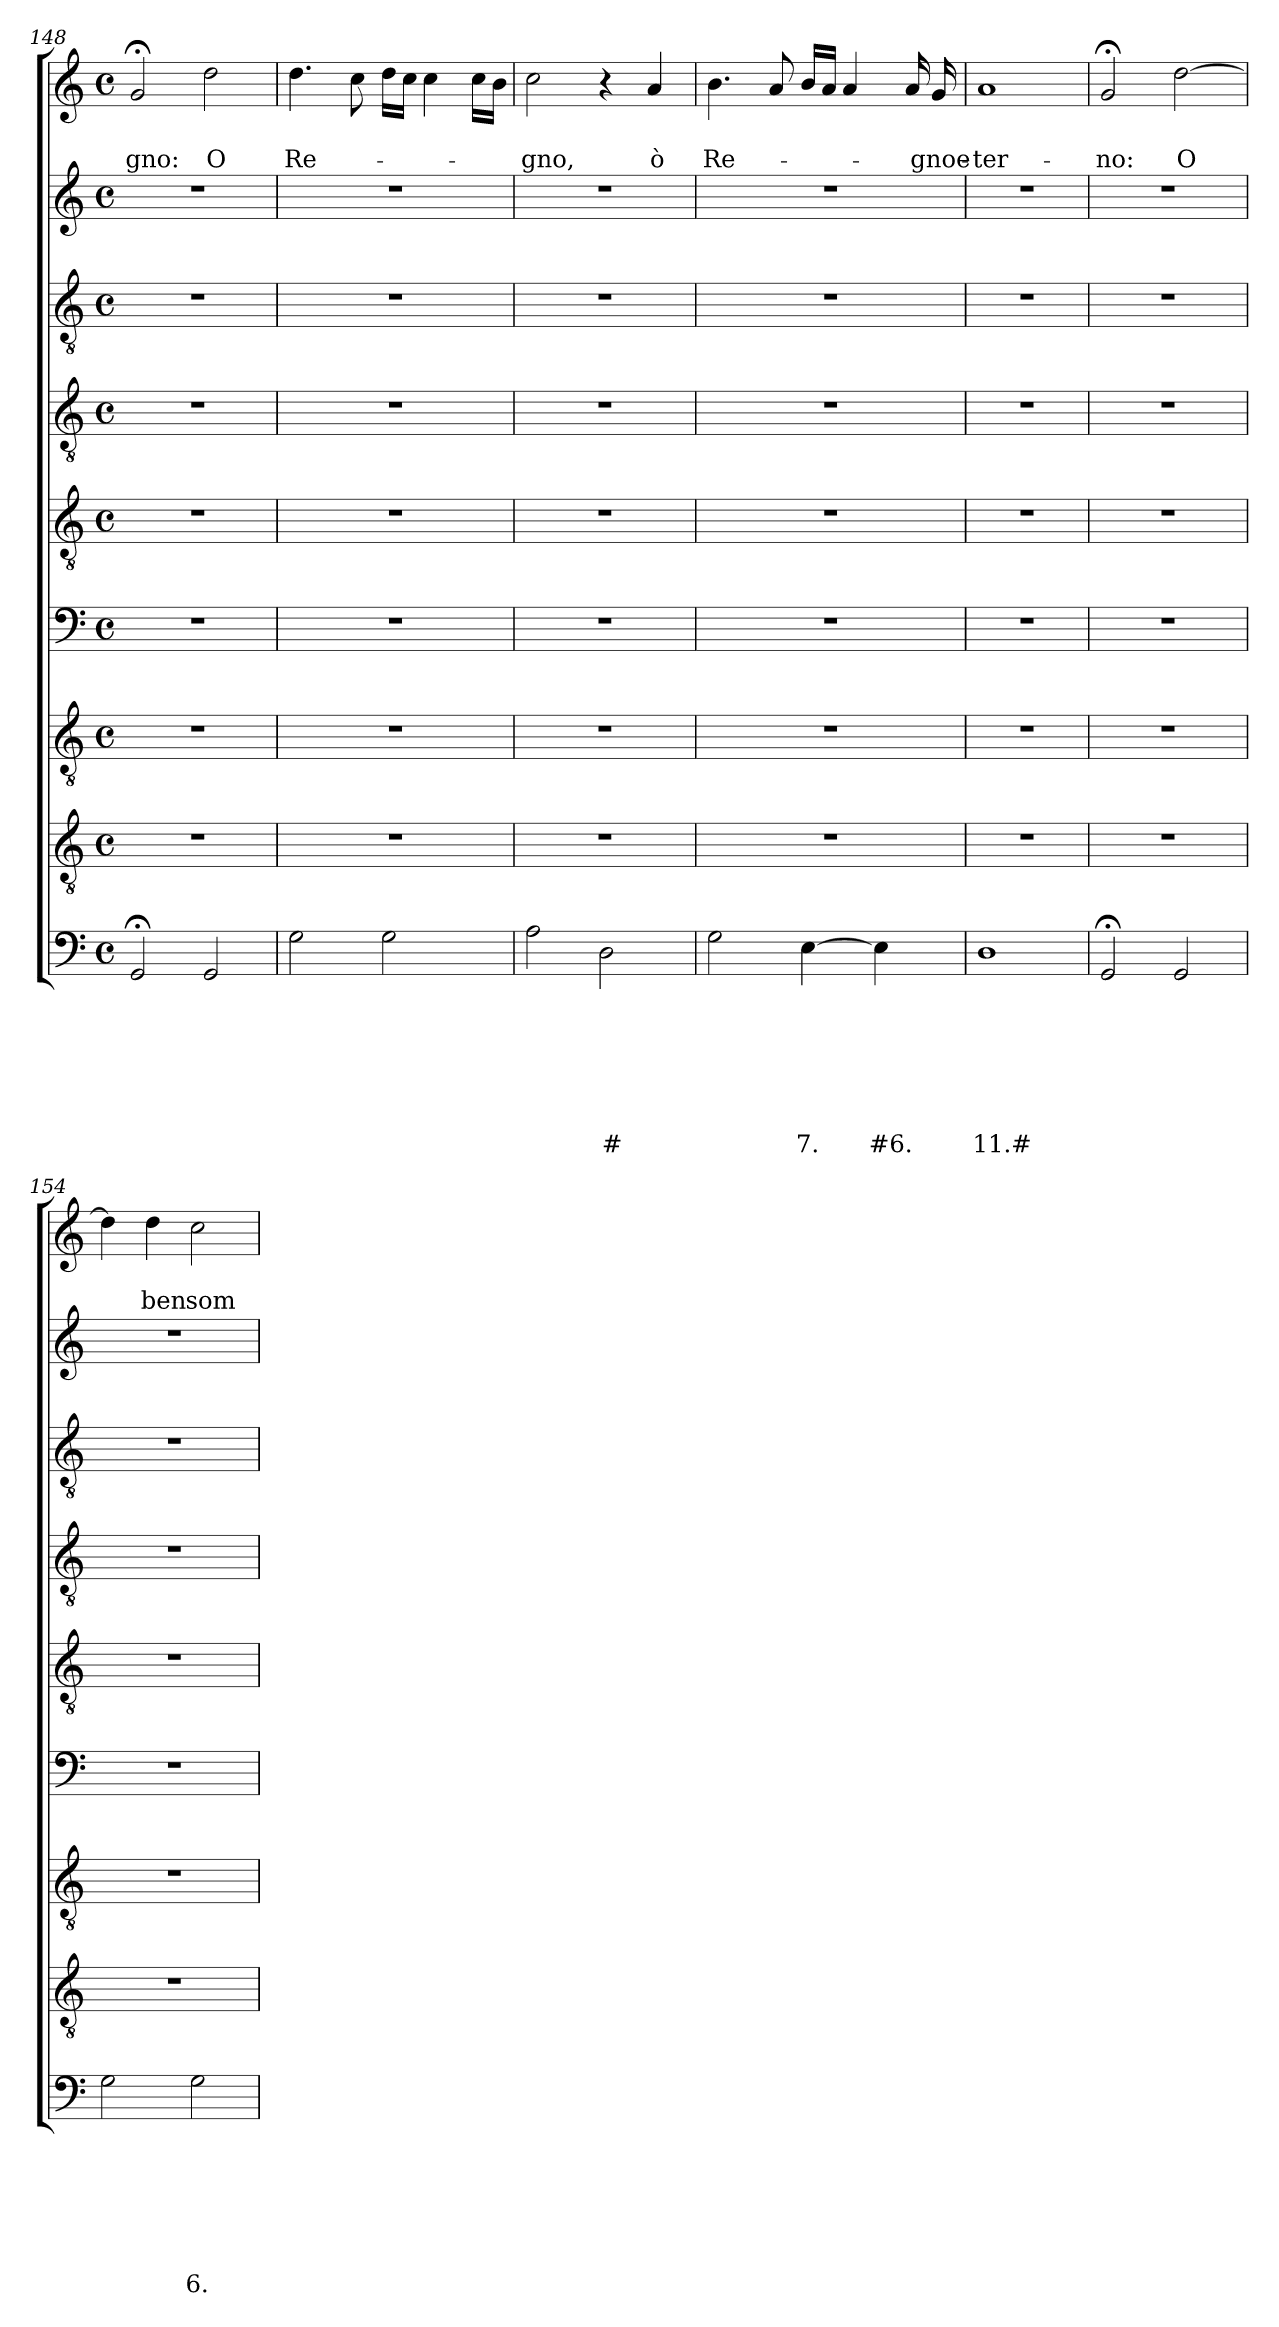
**kern	**text	**text	**text	**text	**text	**text	**text	**kern	**kern	**kern	**kern	**kern	**kern	**kern	**kern	**text	**text
*part9	*part9	*part9	*part9	*part9	*part9	*part9	*part9	*part8	*part7	*part6	*part5	*part4	*part3	*part2	*part1	*part1	*part1
*staff9	*staff9	*staff9	*staff9	*staff9	*staff9	*staff9	*staff9	*staff8	*staff7	*staff6	*staff5	*staff4	*staff3	*staff2	*staff1	*staff1	*staff1
*clefF4	*	*	*	*	*	*	*	*clefGv2	*clefGv2	*clefF4	*clefGv2	*clefGv2	*clefGv2	*clefG2	*clefG2	*	*
*k[]	*	*	*	*	*	*	*	*k[]	*k[]	*k[]	*k[]	*k[]	*k[]	*k[]	*k[]	*	*
*C:	*	*	*	*	*	*	*	*C:	*C:	*C:	*C:	*C:	*C:	*C:	*C:	*	*
*M4/4	*	*	*	*	*	*	*	*M4/4	*M4/4	*M4/4	*M4/4	*M4/4	*M4/4	*M4/4	*M4/4	*	*
*met(c)	*	*	*	*	*	*	*	*met(c)	*met(c)	*met(c)	*met(c)	*met(c)	*met(c)	*met(c)	*met(c)	*	*
=148	=148	=148	=148	=148	=148	=148	=148	=148	=148	=148	=148	=148	=148	=148	=148	=148	=148
2GG;</	.	.	.	.	.	.	.	1r	1r	1r	1r	1r	1r	1r	2g;</	.	-gno:
2GG/	.	.	.	.	.	.	.	.	.	.	.	.	.	.	2dd\	.	O
=149	=149	=149	=149	=149	=149	=149	=149	=149	=149	=149	=149	=149	=149	=149	=149	=149	=149
2G\	.	.	.	.	.	.	.	1r	1r	1r	1r	1r	1r	1r	4.dd\	.	Re-
.	.	.	.	.	.	.	.	.	.	.	.	.	.	.	8cc\	.	.
2G\	.	.	.	.	.	.	.	.	.	.	.	.	.	.	16dd\LL	.	.
.	.	.	.	.	.	.	.	.	.	.	.	.	.	.	16cc\JJ	.	.
.	.	.	.	.	.	.	.	.	.	.	.	.	.	.	4cc\	.	.
.	.	.	.	.	.	.	.	.	.	.	.	.	.	.	16cc\LL	.	.
.	.	.	.	.	.	.	.	.	.	.	.	.	.	.	16b\JJ	.	.
!!LO:LB:g=z
=150	=150	=150	=150	=150	=150	=150	=150	=150	=150	=150	=150	=150	=150	=150	=150	=150	=150
2A\	.	.	.	.	.	.	.	1r	1r	1r	1r	1r	1r	1r	2cc\	.	-gno,
2D\	.	.	.	.	.	.	#	.	.	.	.	.	.	.	4r	.	.
.	.	.	.	.	.	.	.	.	.	.	.	.	.	.	4a/	.	ò
=151	=151	=151	=151	=151	=151	=151	=151	=151	=151	=151	=151	=151	=151	=151	=151	=151	=151
2G\	.	.	.	.	.	.	.	1r	1r	1r	1r	1r	1r	1r	4.b\	.	Re-
.	.	.	.	.	.	.	.	.	.	.	.	.	.	.	8a/	.	.
[4E\	.	.	.	.	.	.	7.	.	.	.	.	.	.	.	16b/LL	.	.
.	.	.	.	.	.	.	.	.	.	.	.	.	.	.	16a/JJ	.	.
.	.	.	.	.	.	.	.	.	.	.	.	.	.	.	4a/	.	.
4E\]	.	.	.	.	.	.	#6.	.	.	.	.	.	.	.	.	.	.
.	.	.	.	.	.	.	.	.	.	.	.	.	.	.	16a/	.	.
.	.	.	.	.	.	.	.	.	.	.	.	.	.	.	16g/	.	-gnoe-
=152	=152	=152	=152	=152	=152	=152	=152	=152	=152	=152	=152	=152	=152	=152	=152	=152	=152
1D	.	.	.	.	.	.	11.#	1r	1r	1r	1r	1r	1r	1r	1a	.	-ter-
=153	=153	=153	=153	=153	=153	=153	=153	=153	=153	=153	=153	=153	=153	=153	=153	=153	=153
2GG;</	.	.	.	.	.	.	.	1r	1r	1r	1r	1r	1r	1r	2g;</	.	-no:
2GG/	.	.	.	.	.	.	.	.	.	.	.	.	.	.	[2dd\	.	O
=154	=154	=154	=154	=154	=154	=154	=154	=154	=154	=154	=154	=154	=154	=154	=154	=154	=154
2G\	.	.	.	.	.	.	.	1r	1r	1r	1r	1r	1r	1r	4dd\]	.	.
.	.	.	.	.	.	.	.	.	.	.	.	.	.	.	4dd\	.	ben
2G\	.	.	.	.	.	.	6.	.	.	.	.	.	.	.	2cc\	.	som-
=	=	=	=	=	=	=	=	=	=	=	=	=	=	=	=	=	=
*-	*-	*-	*-	*-	*-	*-	*-	*-	*-	*-	*-	*-	*-	*-	*-	*-	*-
